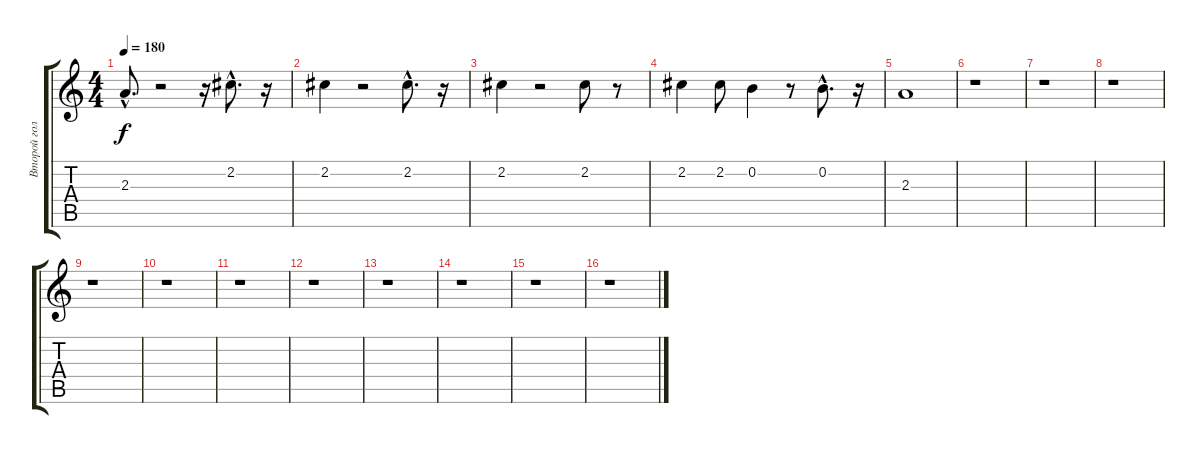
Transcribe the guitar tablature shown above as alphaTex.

\track ("Второй голос - сами инструмент подбирайт" "Второй гол") {instrument electricguitarjazz}
\staff {score tabs}
\tuning (E4 B3 G3 D3 A2 E2) {hide}
\ts (4 4)
\tempo 180
\clef g2
\ks c
2.3{hac}.8{d dy f} r.2 r.16 2.2{hac}.8{d} r.16 |
2.2.4 r.2 2.2{hac}.8{d} r.16 |
2.2.4 r.2 2.2.8 r.8 |
2.2.4 2.2.8 0.2.4 r.8 0.2{hac}.8{d} r.16 |
2.3.1 |
r.1 |
r.1 |
r.1 |
r.1 |
r.1 |
r.1 |
r.1 |
r.1 |
r.1 |
r.1 |
r.1
